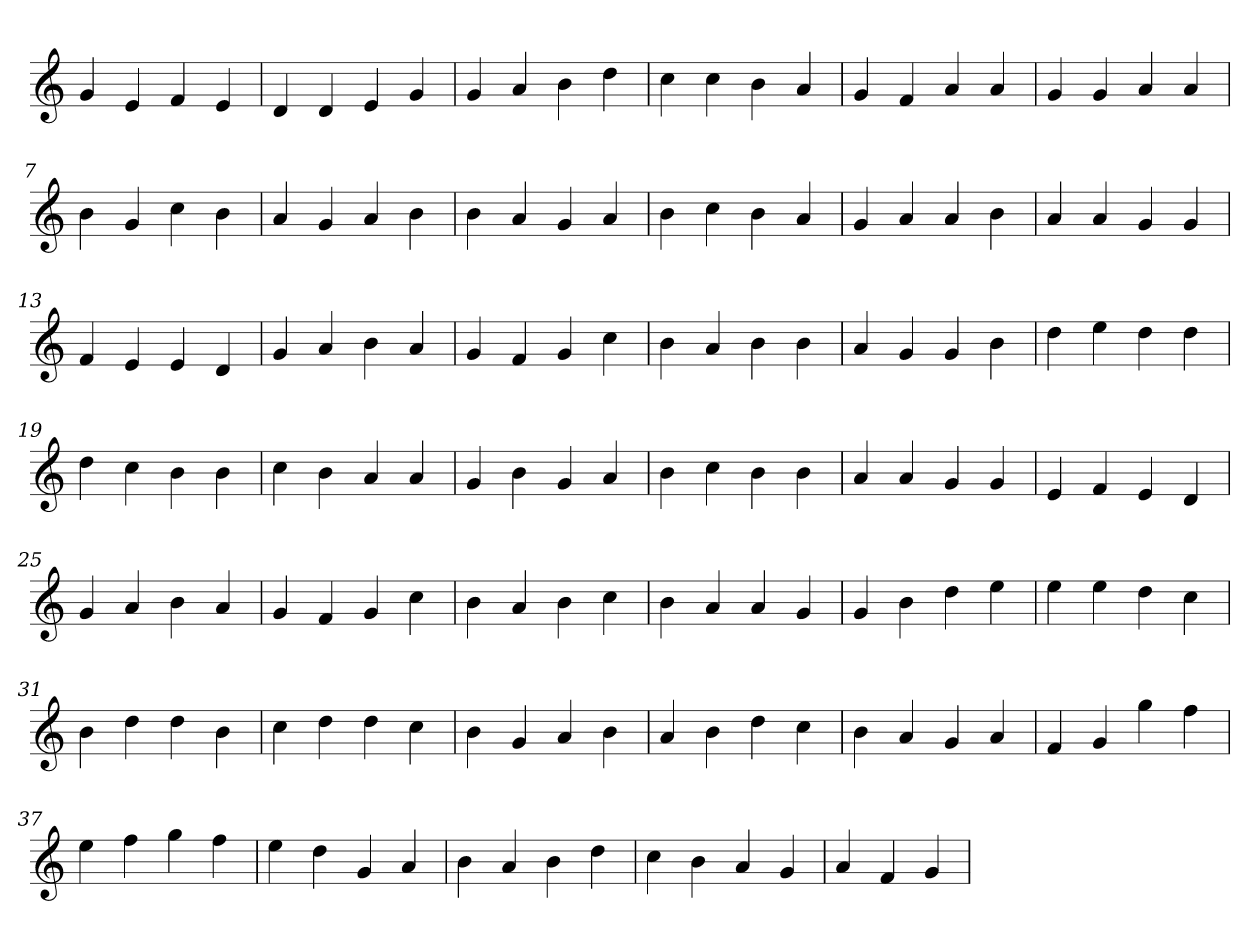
**kern
*part1
*staff1
*clefG2
=1
4g
4e
4f
4e
=2
4d
4d
4e
4g
=3
4g
4a
4b
4dd
=4
4cc
4cc
4b
4a
=5
4g
4f
4a
4a
=6
4g
4g
4a
4a
=7
4b
4g
4cc
4b
=8
4a
4g
4a
4b
=9
4b
4a
4g
4a
=10
4b
4cc
4b
4a
=11
4g
4a
4a
4b
=12
4a
4a
4g
4g
=13
4f
4e
4e
4d
=14
4g
4a
4b
4a
=15
4g
4f
4g
4cc
=16
4b
4a
4b
4b
=17
4a
4g
4g
4b
=18
4dd
4ee
4dd
4dd
=19
4dd
4cc
4b
4b
=20
4cc
4b
4a
4a
=21
4g
4b
4g
4a
=22
4b
4cc
4b
4b
=23
4a
4a
4g
4g
=24
4e
4f
4e
4d
=25
4g
4a
4b
4a
=26
4g
4f
4g
4cc
=27
4b
4a
4b
4cc
=28
4b
4a
4a
4g
=29
4g
4b
4dd
4ee
=30
4ee
4ee
4dd
4cc
=31
4b
4dd
4dd
4b
=32
4cc
4dd
4dd
4cc
=33
4b
4g
4a
4b
=34
4a
4b
4dd
4cc
=35
4b
4a
4g
4a
=36
4f
4g
4gg
4ff
=37
4ee
4ff
4gg
4ff
=38
4ee
4dd
4g
4a
=39
4b
4a
4b
4dd
=40
4cc
4b
4a
4g
=41
4a
4f
4g
=
*-
